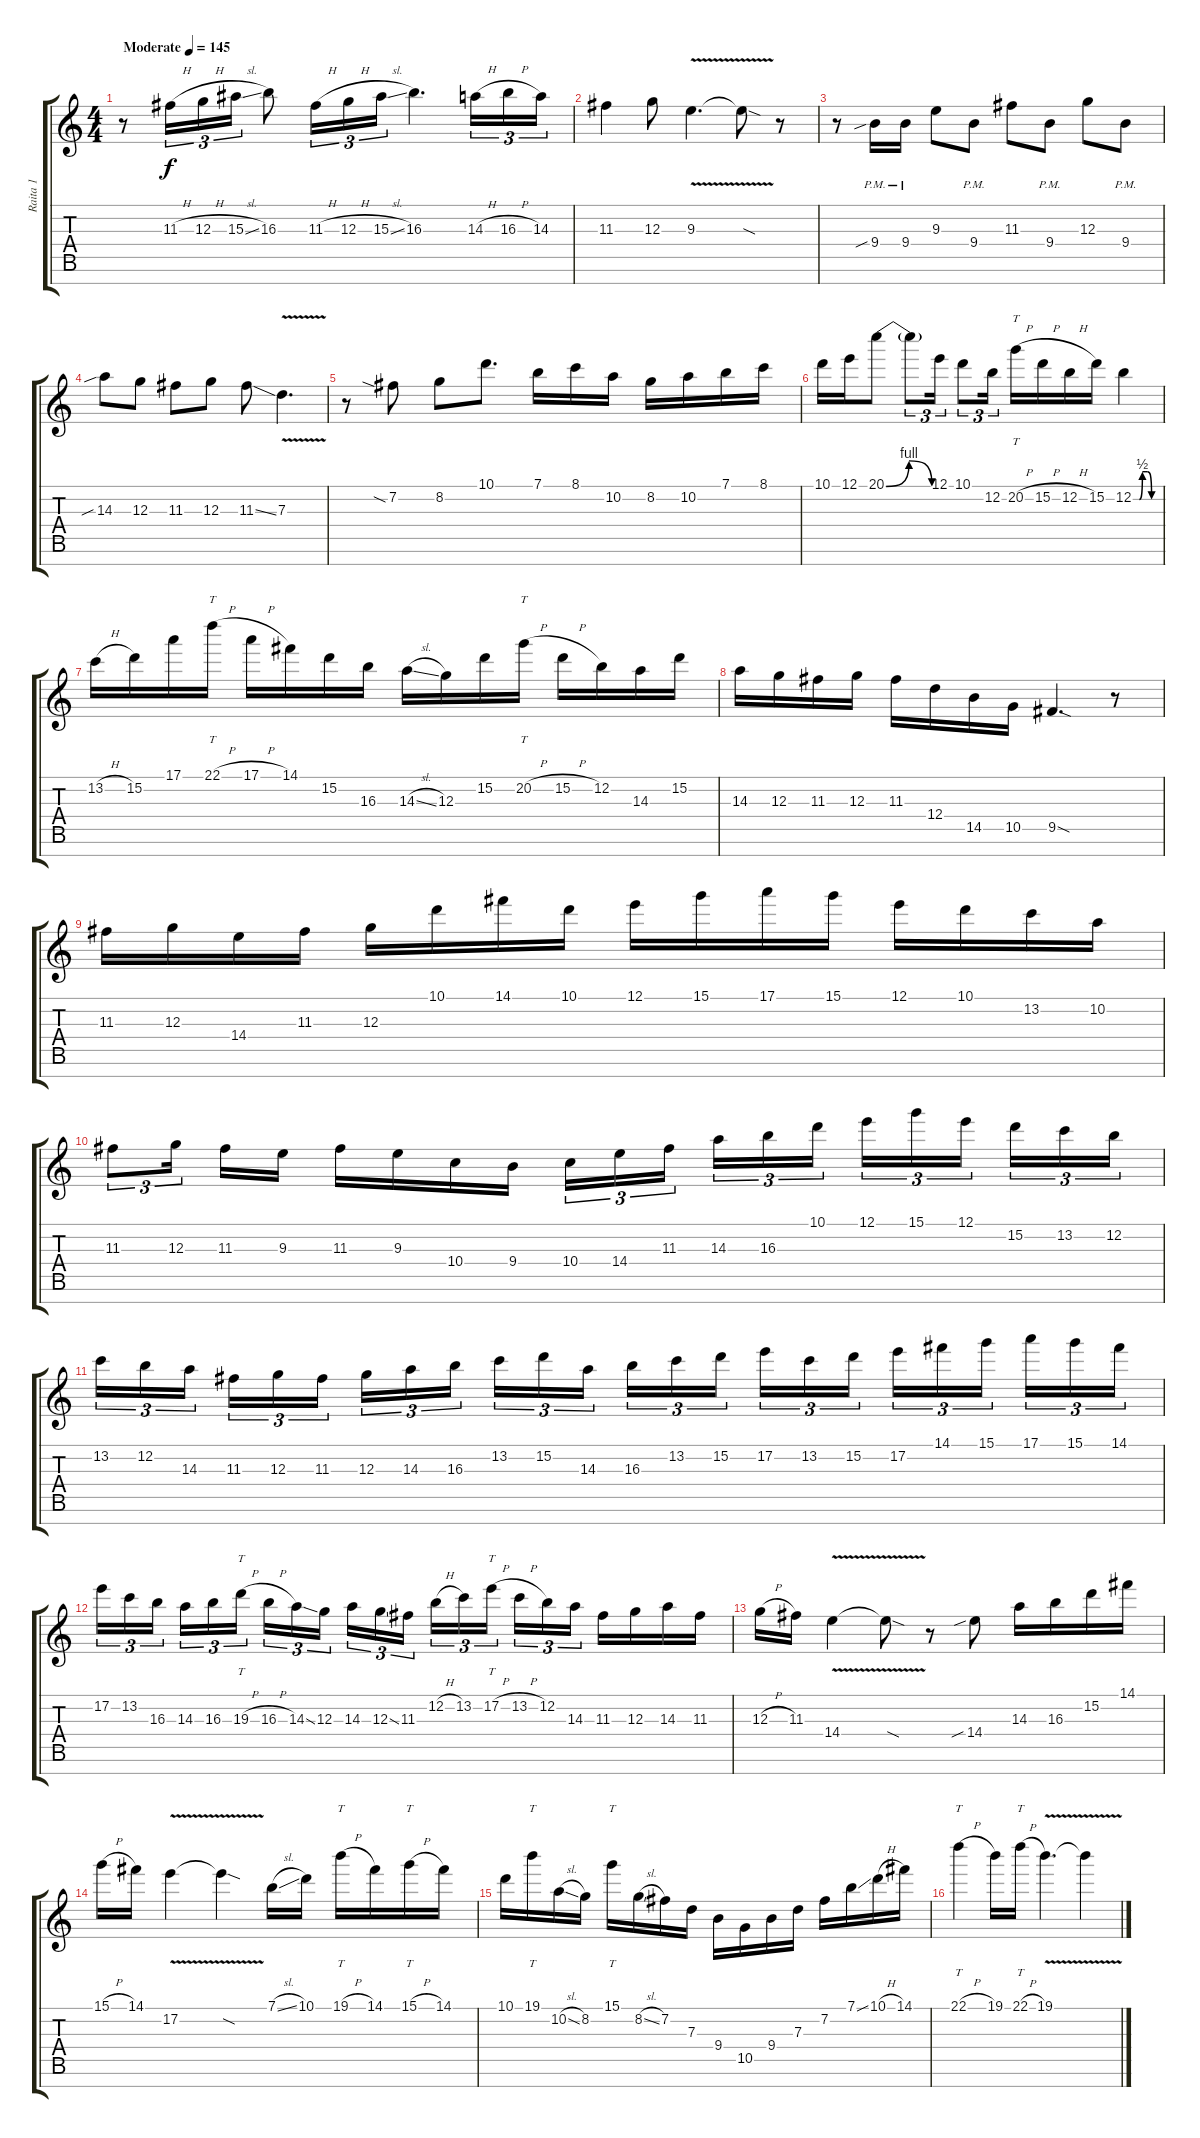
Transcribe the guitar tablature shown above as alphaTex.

\track ("Raita 1" "Raita 1") {instrument overdrivenguitar}
\staff {score tabs}
\tuning (E4 B3 G3 D3 A2 E2 B1) {hide}
\ts (4 4)
\tempo (145 "Moderate")
\clef g2
\ks c
r.8{dy f instrument overdrivenguitar} 11.3{h}.16{tu (3 2)} 12.3{h}.16{tu (3 2)} 15.3{sl}.16{tu (3 2)} 16.3.8 11.3{h}.16{tu (3 2)} 12.3{h}.16{tu (3 2)} 15.3{sl}.16{tu (3 2)} 16.3.4{d} 14.3{h}.16{tu (3 2)} 16.3{h}.16{tu (3 2)} 14.3.16{tu (3 2)} |
11.3.4 12.3.8 9.3{v}.4{d} 9.3{sod t}.8 r.8 |
r.8 9.4{sib pm}.16 9.4{pm}.16 9.3.8 9.4{pm}.8 11.3.8 9.4{pm}.8 12.3.8 9.4{pm}.8 |
14.3{sib}.8 12.3.8 11.3.8 12.3.8 11.3{ss}.8 7.3{v}.4{d} |
r.8 7.2{sia}.8 8.2.8 10.1.8{d} 7.1.16 8.1.16 10.2.16 8.2.16 10.2.16 7.1.16 8.1.16 |
10.1.16 12.1.16 20.1{be (bendrelease 0 0 24 4 36 4 60 0)}.8 20.1{t}.8{tu (3 2)} 12.1.16{tu (3 2)} 10.1.8{tu (3 2)} 12.2.16{tu (3 2)} 20.2{h}.16{tt} 15.2{h}.16 12.2{h}.16 15.2.16 12.2{be (custom 0 0 9 0 14 0 21 2 27 2 33 2 42 0 60 0)}.4 |
13.2{h}.16 15.2.16 17.1.16 22.1{h}.16{tt} 17.1{h}.16 14.1.16 15.2.16 16.3.16 14.3{sl}.16 12.3.16 15.2.16 20.2{h}.16{tt} 15.2{h}.16 12.2.16 14.3.16 15.2.16 |
14.3.16 12.3.16 11.3.16 12.3.16 11.3.16 12.4.16 14.5.16 10.5.16 9.5{sod}.4{d} r.8 |
11.3.16 12.3.16 14.4.16 11.3.16 12.3.16 10.1.16 14.1.16 10.1.16 12.1.16 15.1.16 17.1.16 15.1.16 12.1.16 10.1.16 13.2.16 10.2.16 |
11.3.8{tu (3 2)} 12.3.16{tu (3 2) beam splitsecondary} 11.3.16 9.3.16 11.3.16 9.3.16 10.4.16 9.4.16 10.4.16{tu (3 2)} 14.4.16{tu (3 2)} 11.3.16{tu (3 2) beam splitsecondary} 14.3.16{tu (3 2)} 16.3.16{tu (3 2)} 10.1.16{tu (3 2)} 12.1.16{tu (3 2)} 15.1.16{tu (3 2)} 12.1.16{tu (3 2) beam splitsecondary} 15.2.16{tu (3 2)} 13.2.16{tu (3 2)} 12.2.16{tu (3 2)} |
13.2.16{tu (3 2)} 12.2.16{tu (3 2)} 14.3.16{tu (3 2) beam splitsecondary} 11.3.16{tu (3 2)} 12.3.16{tu (3 2)} 11.3.16{tu (3 2)} 12.3.16{tu (3 2)} 14.3.16{tu (3 2)} 16.3.16{tu (3 2) beam splitsecondary} 13.2.16{tu (3 2)} 15.2.16{tu (3 2)} 14.3.16{tu (3 2)} 16.3.16{tu (3 2)} 13.2.16{tu (3 2)} 15.2.16{tu (3 2) beam splitsecondary} 17.2.16{tu (3 2)} 13.2.16{tu (3 2)} 15.2.16{tu (3 2)} 17.2.16{tu (3 2)} 14.1.16{tu (3 2)} 15.1.16{tu (3 2) beam splitsecondary} 17.1.16{tu (3 2)} 15.1.16{tu (3 2)} 14.1.16{tu (3 2)} |
17.2.16{tu (3 2)} 13.2.16{tu (3 2)} 16.3.16{tu (3 2) beam splitsecondary} 14.3.16{tu (3 2)} 16.3.16{tu (3 2)} 19.3{h}.16{tt tu (3 2)} 16.3{h}.16{tu (3 2)} 14.3{ss}.16{tu (3 2)} 12.3.16{tu (3 2) beam splitsecondary} 14.3.16{tu (3 2)} 12.3{ss}.16{tu (3 2)} 11.3.16{tu (3 2)} 12.2{h}.16{tu (3 2)} 13.2.16{tu (3 2)} 17.2{h}.16{tt tu (3 2) beam splitsecondary} 13.2{h}.16{tu (3 2)} 12.2.16{tu (3 2)} 14.3.16{tu (3 2)} 11.3.16 12.3.16 14.3.16 11.3.16 |
12.3{h}.16 11.3.16 14.4{v}.4 14.4{sod t}.8 r.8 14.4{sib}.8 14.3.16 16.3.16 15.2.16 14.1.16 |
15.1{h}.16 14.1.16 17.2{v}.4 17.2{sod t}.4 7.1{sl}.16 10.1.16 19.1{h}.16{tt} 14.1.16 15.1{h}.16{tt} 14.1.16 |
10.1.16 19.1.16{tt} 10.2{sl}.16 8.2.16 15.1.16{tt} 8.2{sl}.16 7.2.16 7.3.16 9.4.16 10.5.16 9.4.16 7.3.16 7.2.16 7.1{ss}.16 10.1{h}.16 14.1.16 |
22.1{h}.4{tt} 19.1.16 22.1{h}.16{tt} 19.1{v}.4{d} 19.1{t}.4
